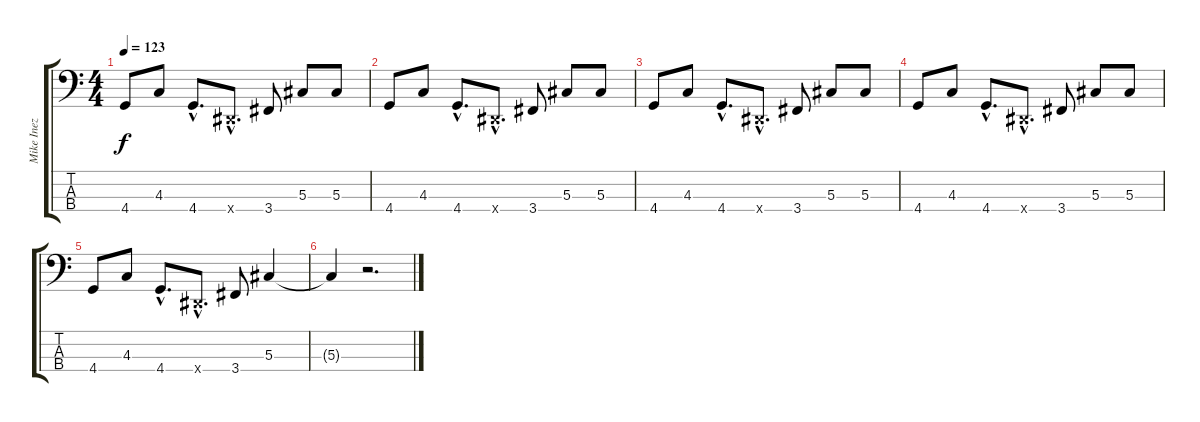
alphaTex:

\track ("Mike Inez - Bass" "Mike Inez ") {instrument electricbasspick}
\staff {score tabs}
\tuning (Gb2 Db2 Ab1 Eb1) {hide}
\ts (4 4)
\tempo 123
\clef f4
\ks c
4.4.8{dy f} 4.3.8 4.4{hac}.8{d} 0.4{hac x}.8{d} 3.4.8 5.3.8 5.3.8 |
4.4.8 4.3.8 4.4{hac}.8{d} 0.4{hac x}.8{d} 3.4.8 5.3.8 5.3.8 |
4.4.8 4.3.8 4.4{hac}.8{d} 0.4{hac x}.8{d} 3.4.8 5.3.8 5.3.8 |
4.4.8 4.3.8 4.4{hac}.8{d} 0.4{hac x}.8{d} 3.4.8 5.3.8 5.3.8 |
4.4.8 4.3.8 4.4{hac}.8{d} 0.4{hac x}.8{d} 3.4.8 5.3.4 |
5.3{t}.4 r.2{d}
